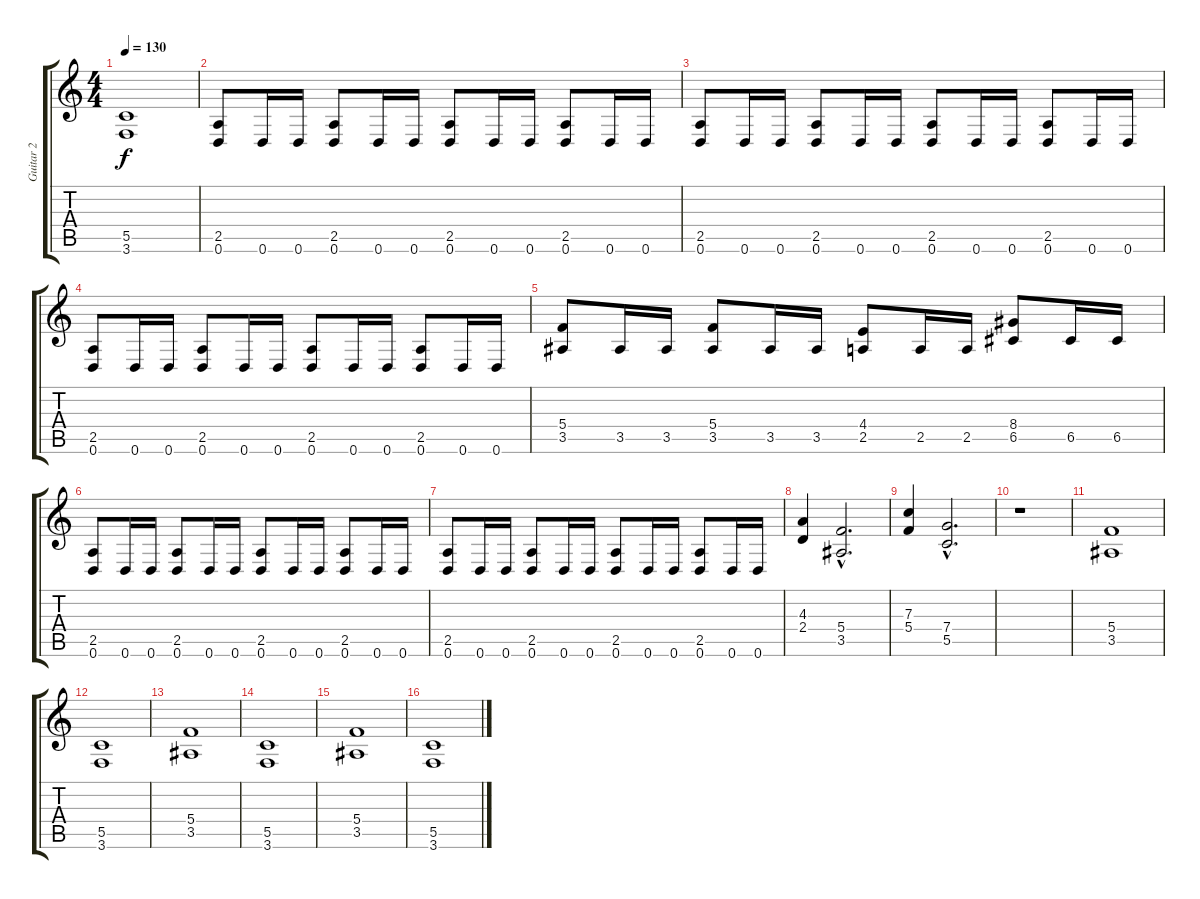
\track ("Guitar 2" "Guitar 2") {instrument overdrivenguitar}
\staff {score tabs}
\tuning (D4 A3 F3 C3 G2 D2) {hide}
\ts (4 4)
\tempo 130
\clef g2
\ks c
(5.5 3.6).1{dy f} |
(2.5 0.6).8 0.6.16 0.6.16 (2.5 0.6).8 0.6.16 0.6.16 (2.5 0.6).8 0.6.16 0.6.16 (2.5 0.6).8 0.6.16 0.6.16 |
(2.5 0.6).8 0.6.16 0.6.16 (2.5 0.6).8 0.6.16 0.6.16 (2.5 0.6).8 0.6.16 0.6.16 (2.5 0.6).8 0.6.16 0.6.16 |
(2.5 0.6).8 0.6.16 0.6.16 (2.5 0.6).8 0.6.16 0.6.16 (2.5 0.6).8 0.6.16 0.6.16 (2.5 0.6).8 0.6.16 0.6.16 |
(5.4 3.5).8 3.5.16 3.5.16 (5.4 3.5).8 3.5.16 3.5.16 (4.4 2.5).8 2.5.16 2.5.16 (8.4 6.5).8 6.5.16 6.5.16 |
(2.5 0.6).8 0.6.16 0.6.16 (2.5 0.6).8 0.6.16 0.6.16 (2.5 0.6).8 0.6.16 0.6.16 (2.5 0.6).8 0.6.16 0.6.16 |
(2.5 0.6).8 0.6.16 0.6.16 (2.5 0.6).8 0.6.16 0.6.16 (2.5 0.6).8 0.6.16 0.6.16 (2.5 0.6).8 0.6.16 0.6.16 |
(4.3 2.4).4 (5.4{hac} 3.5{hac}).2{d} |
(7.3 5.4).4 (7.4{hac} 5.5{hac}).2{d} |
r.1 |
(5.4 3.5).1 |
(5.5 3.6).1 |
(5.4 3.5).1 |
(5.5 3.6).1 |
(5.4 3.5).1 |
(5.5 3.6).1
